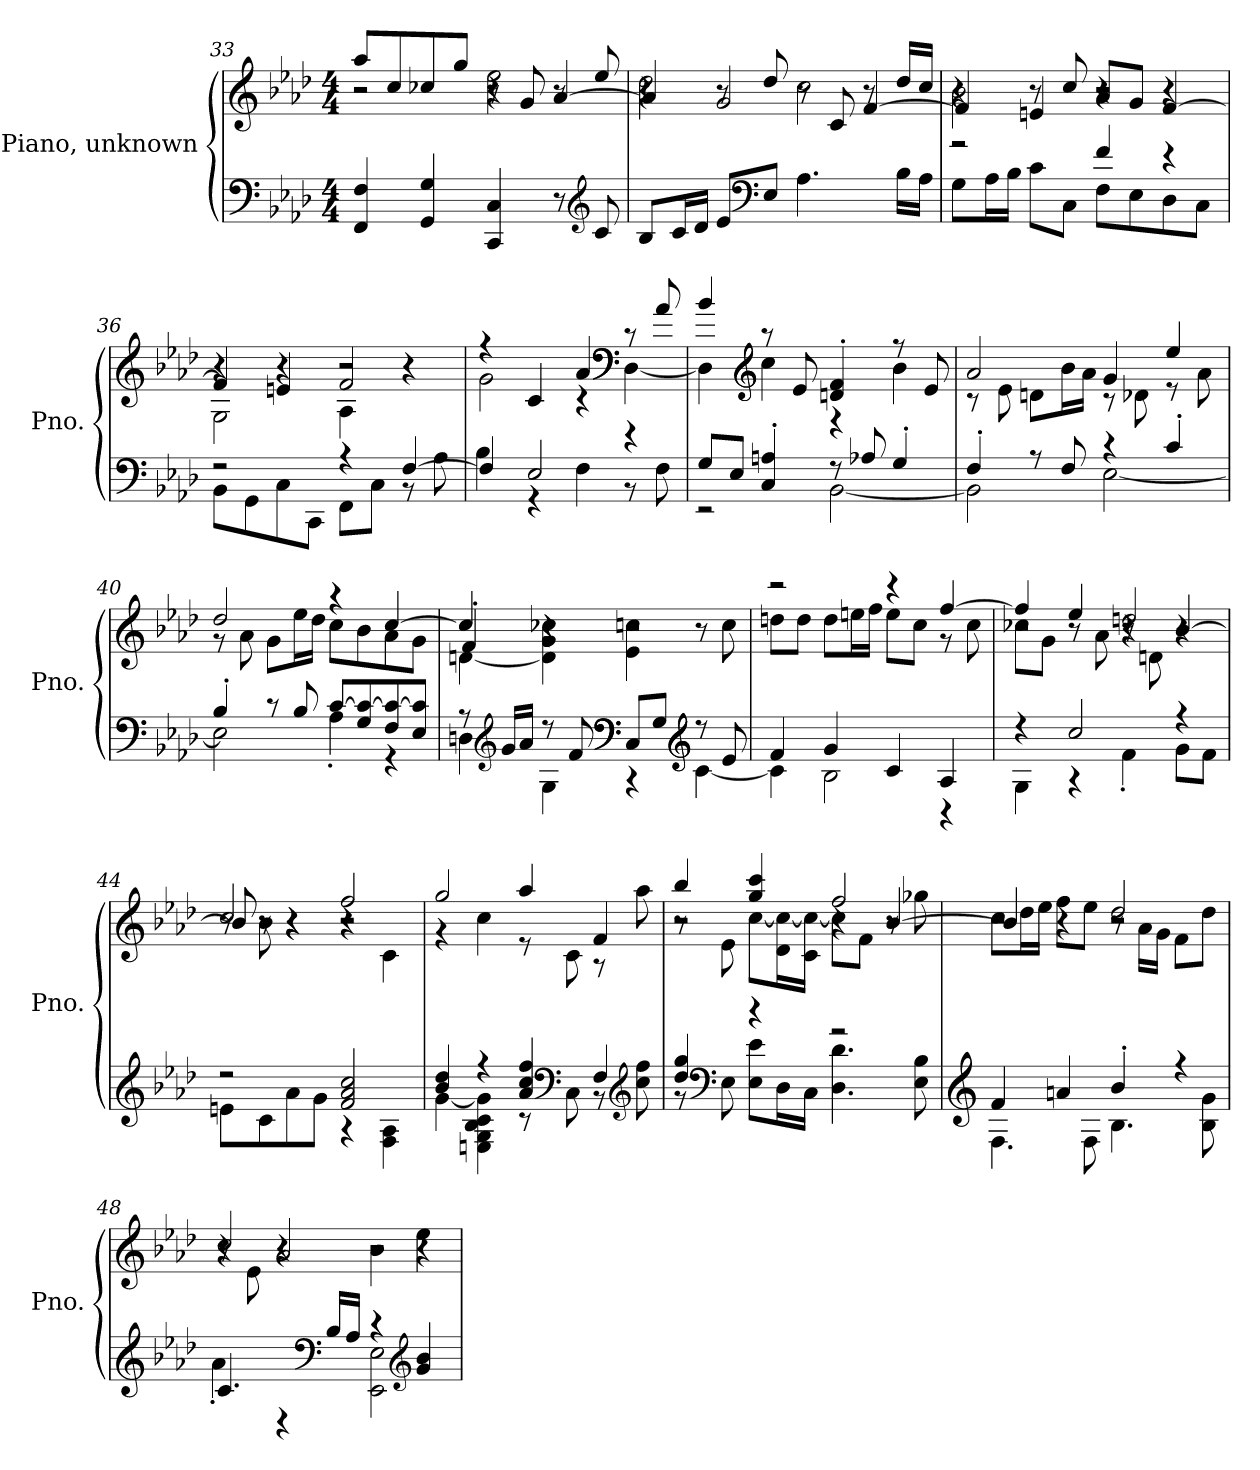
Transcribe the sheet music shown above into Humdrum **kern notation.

**kern	**kern
*part1	*part1
*staff2	*staff1
*I"Piano, unknown	*
*I'Pno.	*
!!LO:LB:g=z
*clefF4	*clefG2
*k[b-e-a-d-]	*k[b-e-a-d-]
*M4/4	*M4/4
=33	=33
*	*^
*	*	*^
4FF/ 4F/	8aa-/L	2r	2r
.	8cc/	.	.
4GG/ 4G/	8cc-X/	.	.
.	8gg/J	.	.
4CC/ 4C/	8r	2ee-\	4r
.	8g/	.	.
8r	8r	.	[4a-/
*clefG2	*	*	*
8c/	8ee-/	.	.
=34	=34	=34	=34
8B-/L	4r	2dd-\	4a-/]
16c/L	.	.	.
16d-/JJ	.	.	.
8e-/L	8r	.	2g/
*clefF4	*	*	*
8E-/J	8dd-/	.	.
4.A-\	8r	2cc\	.
.	8c/	.	.
.	8r	.	[4f/
16B-\LL	16dd-/LL	.	.
16A-\JJ	16cc/JJ	.	.
=35	=35	=35	=35
*^	*	*	*
2r	8G\L	4r	2b-\	4f/]
.	16A-\L	.	.	.
.	16B-\JJ	.	.	.
.	8c\L	8r	.	4en/
.	8C\J	8cc/	.	.
4f/	8F\L	8a-/L	2r	4r
.	8E-\	8g/J	.	.
4r	8D-\	4r	.	[4f/
.	8C\J	.	.	.
!!LO:LB:g=z	!!	!!
=36	=36	=36	=36	=36
2r	8BB-\L	4r	2G\	4f/]
.	8GG\	.	.	.
.	8C\	4en/	.	4r
.	8CC\J	.	.	.
4r	8FF\L	2f/	4A-\	2r
.	8C\J	.	.	.
[4F/	8r	.	4r	.
.	8A-\	.	.	.
*	*	*	*v	*v
=37	=37	=37	=37
4F/]	4B-\	4r	2g\
2E-/	4r	4c/	.
.	4F\	4a-/	4r
*	*	*clefF4	*
4r	8r	8r	[4D-\
.	8F\	8a-/	.
=38	=38	=38	=38
8G/L	2r	4b-/	4D-\]
8E-/J	.	.	.
*	*	*clefG2	*
4C/' 4An/'	.	8r	4cc\
.	.	8e-/	.
8r	[2BB-\	4dn/' 4f/'	4r
8A-X/	.	.	.
4G'/	.	8r	4b-\
.	.	8e-/	.
=39	=39	=39	=39
4F'/	2BB-\]	2a-/	8r
.	.	.	8e-\
8r	.	.	8dn\L
8F/	.	.	16b-\L
.	.	.	16a-\JJ
4r	[2E-\	4g/	8r
.	.	.	8d-X\
4c'/	.	4ee-/	8r
.	.	.	8a-\
!!LO:LB:g=z	!!
=40	=40	=40	=40
4B-'/	2E-\]	2dd-/	8r
.	.	.	8a-\
8r	.	.	8g\L
8B-/	.	.	16ee-\L
.	.	.	16dd-\JJ
[8c/L	4A-'\	4r	8cc\L
8G/ 8c/_	.	.	8b-\
8F/ 8c/_	4r	[4cc/	8a-\
8E-/ 8c/]J	.	.	8g\J
=41	=41	=41	=41
*	*	*	*^
8r	4Dn\	4cc/]	[4dn\	4f'/
*clefG2	*	*	*	*
16g/LL	.	.	.	.
16a-/JJ	.	.	.	.
8r	4G\	4r	4d\] 4g\ 4cc-X\	4r
8f/	.	.	.	.
*clefF4	*	*	*	*
8C/L	4r	2r	4e-\ 4ccn\	2r
8G/J	.	.	.	.
*clefG2	*	*	*	*
8r	[4c\	.	8r	.
8e-/	.	.	8cc\	.
*	*	*	*v	*v
=42	=42	=42	=42
4f/	4c\]	2r	8ddn\L
.	.	.	8dd\J
4g/	2B-\	.	8dd\L
.	.	.	16een\L
.	.	.	16ff\JJ
4c/	.	4r	8ee\L
.	.	.	8cc\J
4A-/	4r	[4ff/	8r
.	.	.	8cc\
!!LO:LB:g=z
=43	=43	=43	=43
*	*	*	*^
4r	4G\	4ff/]	8cc-X\L	2r
.	.	.	8g\J	.
2cc/	4r	4ee-/	8r	.
.	.	.	8a-\	.
.	4f'\	2ddn/	8r	4r
.	.	.	8dn\	.
4r	8g\L	.	4r	[4b-/
.	8f\J	.	.	.
=44	=44	=44	=44	=44
2r	8en\L	2cc/	8r	8b-/]
.	8c\	.	8b-\	8r
.	8a-\	.	4r	4r
.	8g\J	.	.	.
2f/ 2a-/ 2cc/	4r	2ff/	4r	2r
.	4F\ 4A-\	.	4c\	.
*	*	*	*v	*v
=45	=45	=45	=45
4b-/ 4dd-/	[4g\	2gg/	4r
4r	4En\ 4G\ 4B-\ 4c\ 4g\]	.	4cc\
4a-/ 4cc/ 4ff/	8r	4aa-/	8r
*clefF4	*	*	*
.	8C\	.	8c\
4F/	8r	4f/	8r
*clefG2	*	*	*
.	8cc\ 8ff\	.	8aa-\
=46	=46	=46	=46
*	*	*	*^
4dd-/ 4gg/	8r	4bb-/	8r	2r
*clefF4	*	*	*	*
.	8E-\	.	8e-\	.
4r	8E-\ 8e-\L	4gg/ 4ccc/	[8cc\L	.
.	16D-\L	.	16d-\ 16cc\_L	.
.	16C\JJ	.	16c\ 16cc\_JJ	.
2r	4.D-\ 4.d-\	2ff/	8cc\L]	4r
.	.	.	8f\J	.
.	.	.	8r	[4b-/
.	8E-\ 8B-\	.	8gg-X\	.
!!LO:LB:g=z	!!	!!
=47	=47	=47	=47	=47
*clefG2	*	*	*	*
4f/	4.F\	2r	8cc\L	4b-/]
.	.	.	16dd-\L	.
.	.	.	16ee-\JJ	.
4an/	.	.	8ff\L	4r
.	8F\	.	8ee-\J	.
4b-'/	4.B-\	2dd-/	8r	2r
.	.	.	16a-\LL	.
.	.	.	16g\JJ	.
4r	.	.	8f\L	.
.	8B-\ 8g\	.	8dd-\J	.
=48	=48	=48	=48	=48
4.c/	4a-'\	2cc/	8r	4r
.	.	.	8e-\	.
.	4r	.	4r	2a-/
*clefF4	*	*	*	*
16B-/LL	.	.	.	.
16A-/JJ	.	.	.	.
4r	2EE-\ 2E-\	2r	4b-\	.
*clefG2	*	*	*	*
4g/ 4b-/	.	.	4ee-\	4r
*v	*v	*	*	*
*	*v	*v	*v
=	=
*-	*-
